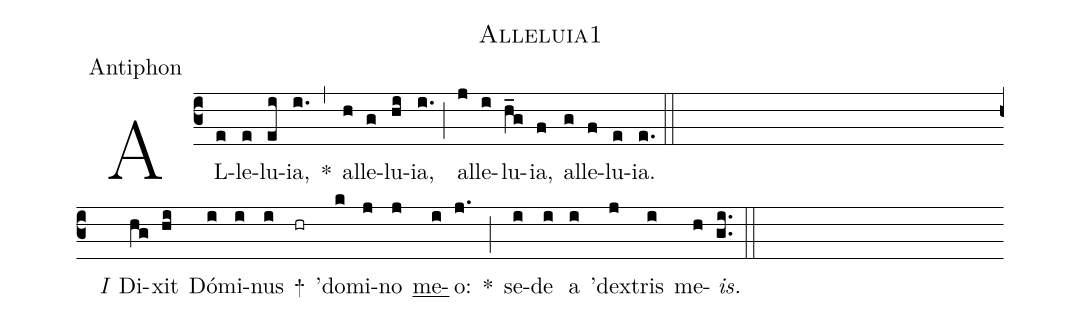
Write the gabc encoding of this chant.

name:Alleluia1;
office-part:Antiphon;
%%
(c3) AL(e)le(e)lu(ei)ia,(i.) *(,) al(h)le(g)lu(hi)ia,(i.) (;) al(j)le(i)lu(h_g)ia,(f) al(g)le(f)lu(e)ia.(e.) (::Z)
<i>I</i>() Di(hg)xit(hi) Dó(i)mi(i)nus(i) +(hr) 'do(k)mi(j)no(j) <ul>me</ul>(i)o:(j.) *(;) se(i)de(i) a(i) 'dex(j)tris(i) me(h)<i>is.</i>(gi..) (::)
